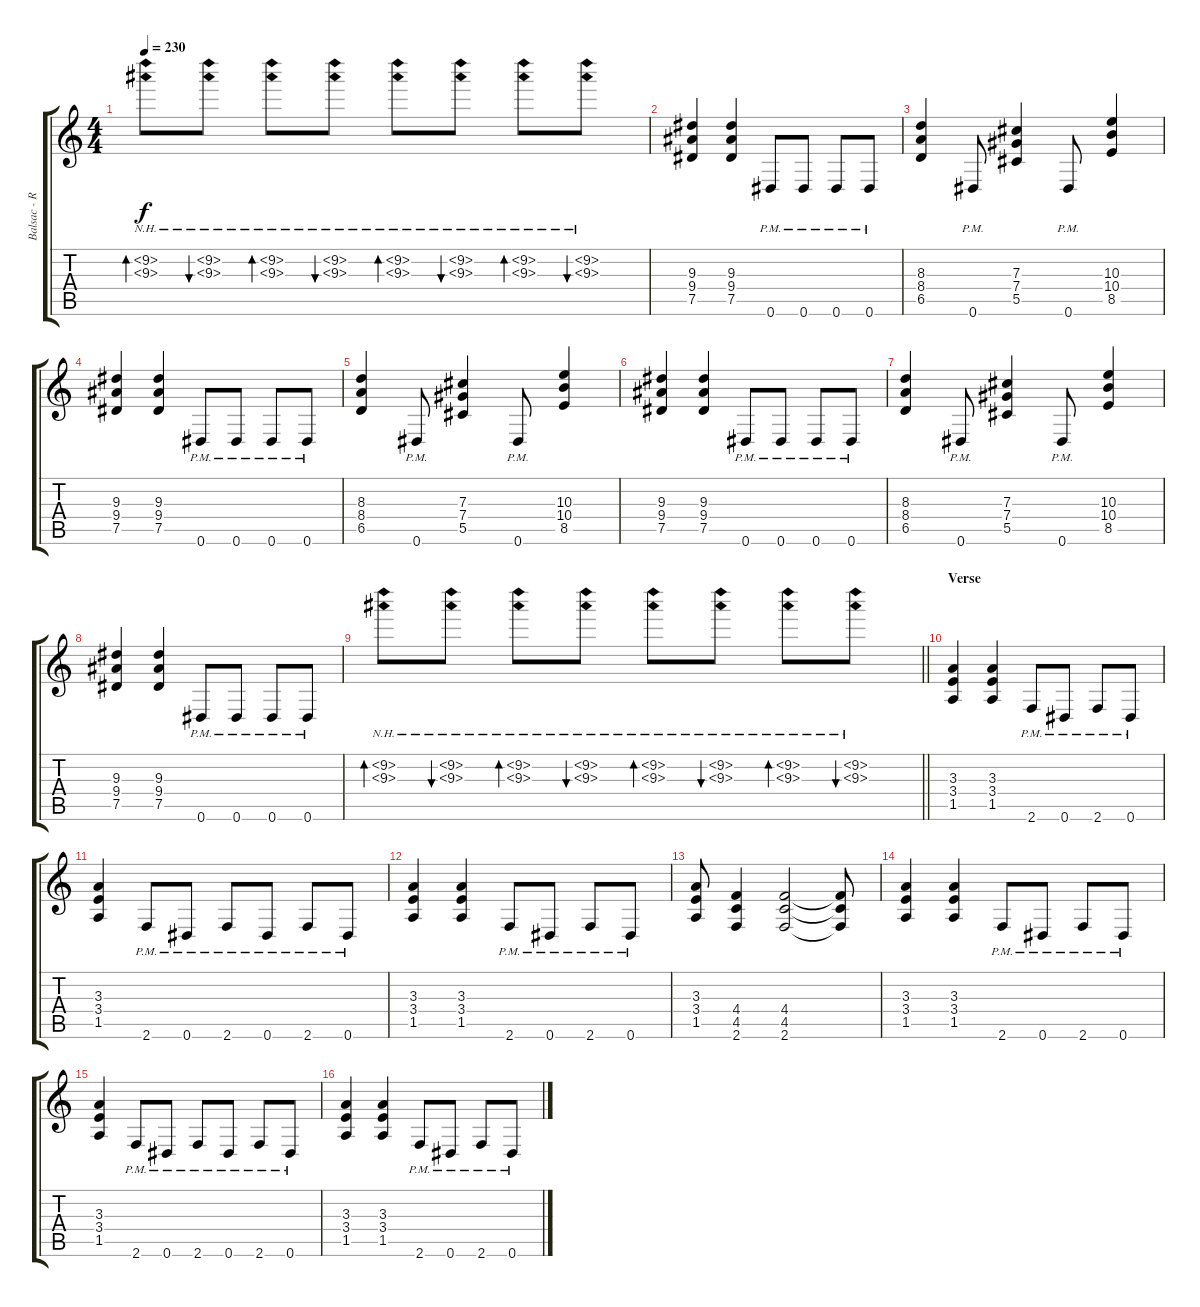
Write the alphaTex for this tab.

\track ("Balsac - Rhythm" "Balsac - R") {instrument overdrivenguitar}
\staff {score tabs}
\tuning (Eb4 Bb3 Gb3 Db3 Ab2 Eb2) {hide}
\ts (4 4)
\tempo 230
\clef g2
\ks c
(9.2{nh} 9.3{nh}).8{bd 120 dy f} (9.2{nh} 9.3{nh}).8{bu 120} (9.2{nh} 9.3{nh}).8{bd 120} (9.2{nh} 9.3{nh}).8{bu 120} (9.2{nh} 9.3{nh}).8{bd 120} (9.2{nh} 9.3{nh}).8{bu 120} (9.2{nh} 9.3{nh}).8{bd 120} (9.2{nh} 9.3{nh}).8{bu 120} |
(9.3 9.4 7.5).4 (9.3 9.4 7.5).4 0.6{pm}.8 0.6{pm}.8 0.6{pm}.8 0.6{pm}.8 |
(8.3 8.4 6.5).4 0.6{pm}.8 (7.3 7.4 5.5).4 0.6{pm}.8 (10.3 10.4 8.5).4 |
(9.3 9.4 7.5).4 (9.3 9.4 7.5).4 0.6{pm}.8 0.6{pm}.8 0.6{pm}.8 0.6{pm}.8 |
(8.3 8.4 6.5).4 0.6{pm}.8 (7.3 7.4 5.5).4 0.6{pm}.8 (10.3 10.4 8.5).4 |
(9.3 9.4 7.5).4 (9.3 9.4 7.5).4 0.6{pm}.8 0.6{pm}.8 0.6{pm}.8 0.6{pm}.8 |
(8.3 8.4 6.5).4 0.6{pm}.8 (7.3 7.4 5.5).4 0.6{pm}.8 (10.3 10.4 8.5).4 |
(9.3 9.4 7.5).4 (9.3 9.4 7.5).4 0.6{pm}.8 0.6{pm}.8 0.6{pm}.8 0.6{pm}.8 |
\barLineRight lightlight
(9.2{nh} 9.3{nh}).8{bd 120} (9.2{nh} 9.3{nh}).8{bu 120} (9.2{nh} 9.3{nh}).8{bd 120} (9.2{nh} 9.3{nh}).8{bu 120} (9.2{nh} 9.3{nh}).8{bd 120} (9.2{nh} 9.3{nh}).8{bu 120} (9.2{nh} 9.3{nh}).8{bd 120} (9.2{nh} 9.3{nh}).8{bu 120} |
\section ("" "Verse")
(3.3 3.4 1.5).4 (3.3 3.4 1.5).4 2.6{pm}.8 0.6{pm}.8 2.6{pm}.8 0.6{pm}.8 |
(3.3 3.4 1.5).4 2.6{pm}.8 0.6{pm}.8 2.6{pm}.8 0.6{pm}.8 2.6{pm}.8 0.6{pm}.8 |
(3.3 3.4 1.5).4 (3.3 3.4 1.5).4 2.6{pm}.8 0.6{pm}.8 2.6{pm}.8 0.6{pm}.8 |
(3.3 3.4 1.5).8 (4.4 4.5 2.6).4 (4.4 4.5 2.6).2 (4.4{t} 4.5{t} 2.6{t}).8 |
(3.3 3.4 1.5).4 (3.3 3.4 1.5).4 2.6{pm}.8 0.6{pm}.8 2.6{pm}.8 0.6{pm}.8 |
(3.3 3.4 1.5).4 2.6{pm}.8 0.6{pm}.8 2.6{pm}.8 0.6{pm}.8 2.6{pm}.8 0.6{pm}.8 |
(3.3 3.4 1.5).4 (3.3 3.4 1.5).4 2.6{pm}.8 0.6{pm}.8 2.6{pm}.8 0.6{pm}.8
